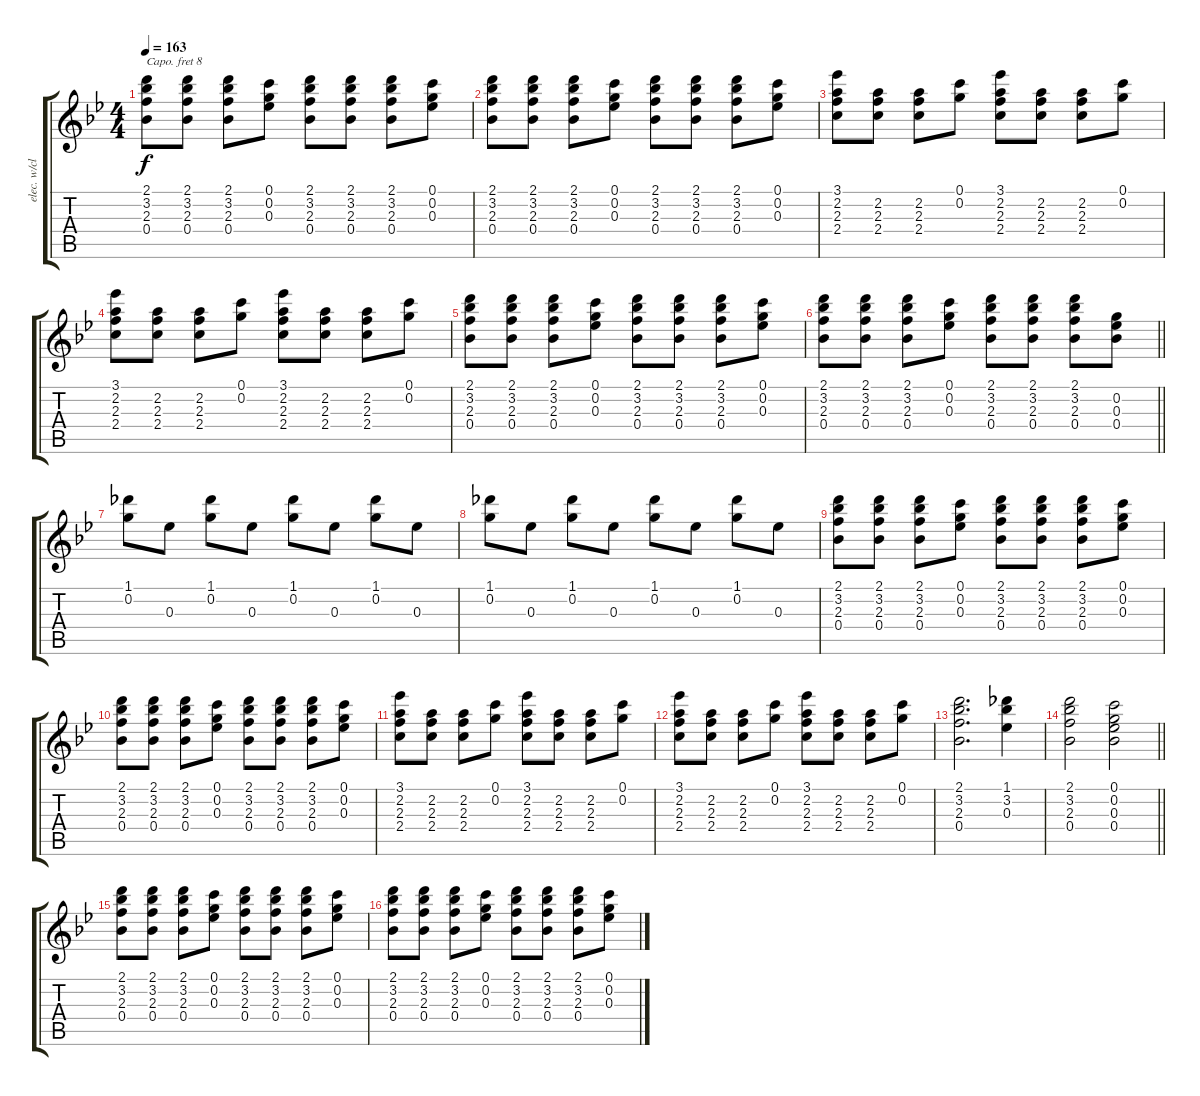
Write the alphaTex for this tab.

\track ("elec. w/clean tone" "elec. w/cl") {instrument electricguitarjazz}
\staff {score tabs}
\capo 8
\tuning (E4 B3 G3 D3 A2 E2) {hide}
\ts (4 4)
\tempo 163
\clef g2
\ks bb
(2.1 3.2 2.3 0.4).8{dy f} (2.1 3.2 2.3 0.4).8 (2.1 3.2 2.3 0.4).8 (0.1 0.2 0.3).8 (2.1 3.2 2.3 0.4).8 (2.1 3.2 2.3 0.4).8 (2.1 3.2 2.3 0.4).8 (0.1 0.2 0.3).8 |
(2.1 3.2 2.3 0.4).8 (2.1 3.2 2.3 0.4).8 (2.1 3.2 2.3 0.4).8 (0.1 0.2 0.3).8 (2.1 3.2 2.3 0.4).8 (2.1 3.2 2.3 0.4).8 (2.1 3.2 2.3 0.4).8 (0.1 0.2 0.3).8 |
(3.1 2.2 2.3 2.4).8 (2.2 2.3 2.4).8 (2.2 2.3 2.4).8 (0.1 0.2).8 (3.1 2.2 2.3 2.4).8 (2.2 2.3 2.4).8 (2.2 2.3 2.4).8 (0.1 0.2).8 |
(3.1 2.2 2.3 2.4).8 (2.2 2.3 2.4).8 (2.2 2.3 2.4).8 (0.1 0.2).8 (3.1 2.2 2.3 2.4).8 (2.2 2.3 2.4).8 (2.2 2.3 2.4).8 (0.1 0.2).8 |
(2.1 3.2 2.3 0.4).8 (2.1 3.2 2.3 0.4).8 (2.1 3.2 2.3 0.4).8 (0.1 0.2 0.3).8 (2.1 3.2 2.3 0.4).8 (2.1 3.2 2.3 0.4).8 (2.1 3.2 2.3 0.4).8 (0.1 0.2 0.3).8 |
\barLineRight lightlight
(2.1 3.2 2.3 0.4).8 (2.1 3.2 2.3 0.4).8 (2.1 3.2 2.3 0.4).8 (0.1 0.2 0.3).8 (2.1 3.2 2.3 0.4).8 (2.1 3.2 2.3 0.4).8 (2.1 3.2 2.3 0.4).8 (0.2 0.3 0.4).8 |
(1.1 0.2).8 0.3.8 (1.1 0.2).8 0.3.8 (1.1 0.2).8 0.3.8 (1.1 0.2).8 0.3.8 |
(1.1 0.2).8 0.3.8 (1.1 0.2).8 0.3.8 (1.1 0.2).8 0.3.8 (1.1 0.2).8 0.3.8 |
(2.1 3.2 2.3 0.4).8 (2.1 3.2 2.3 0.4).8 (2.1 3.2 2.3 0.4).8 (0.1 0.2 0.3).8 (2.1 3.2 2.3 0.4).8 (2.1 3.2 2.3 0.4).8 (2.1 3.2 2.3 0.4).8 (0.1 0.2 0.3).8 |
(2.1 3.2 2.3 0.4).8 (2.1 3.2 2.3 0.4).8 (2.1 3.2 2.3 0.4).8 (0.1 0.2 0.3).8 (2.1 3.2 2.3 0.4).8 (2.1 3.2 2.3 0.4).8 (2.1 3.2 2.3 0.4).8 (0.1 0.2 0.3).8 |
(3.1 2.2 2.3 2.4).8 (2.2 2.3 2.4).8 (2.2 2.3 2.4).8 (0.1 0.2).8 (3.1 2.2 2.3 2.4).8 (2.2 2.3 2.4).8 (2.2 2.3 2.4).8 (0.1 0.2).8 |
(3.1 2.2 2.3 2.4).8 (2.2 2.3 2.4).8 (2.2 2.3 2.4).8 (0.1 0.2).8 (3.1 2.2 2.3 2.4).8 (2.2 2.3 2.4).8 (2.2 2.3 2.4).8 (0.1 0.2).8 |
(2.1 3.2 2.3 0.4).2{d} (1.1 3.2 0.3).4 |
\barLineRight lightlight
(2.1 3.2 2.3 0.4).2 (0.1 0.2 0.3 0.4).2 |
(2.1 3.2 2.3 0.4).8 (2.1 3.2 2.3 0.4).8 (2.1 3.2 2.3 0.4).8 (0.1 0.2 0.3).8 (2.1 3.2 2.3 0.4).8 (2.1 3.2 2.3 0.4).8 (2.1 3.2 2.3 0.4).8 (0.1 0.2 0.3).8 |
(2.1 3.2 2.3 0.4).8 (2.1 3.2 2.3 0.4).8 (2.1 3.2 2.3 0.4).8 (0.1 0.2 0.3).8 (2.1 3.2 2.3 0.4).8 (2.1 3.2 2.3 0.4).8 (2.1 3.2 2.3 0.4).8 (0.1 0.2 0.3).8
